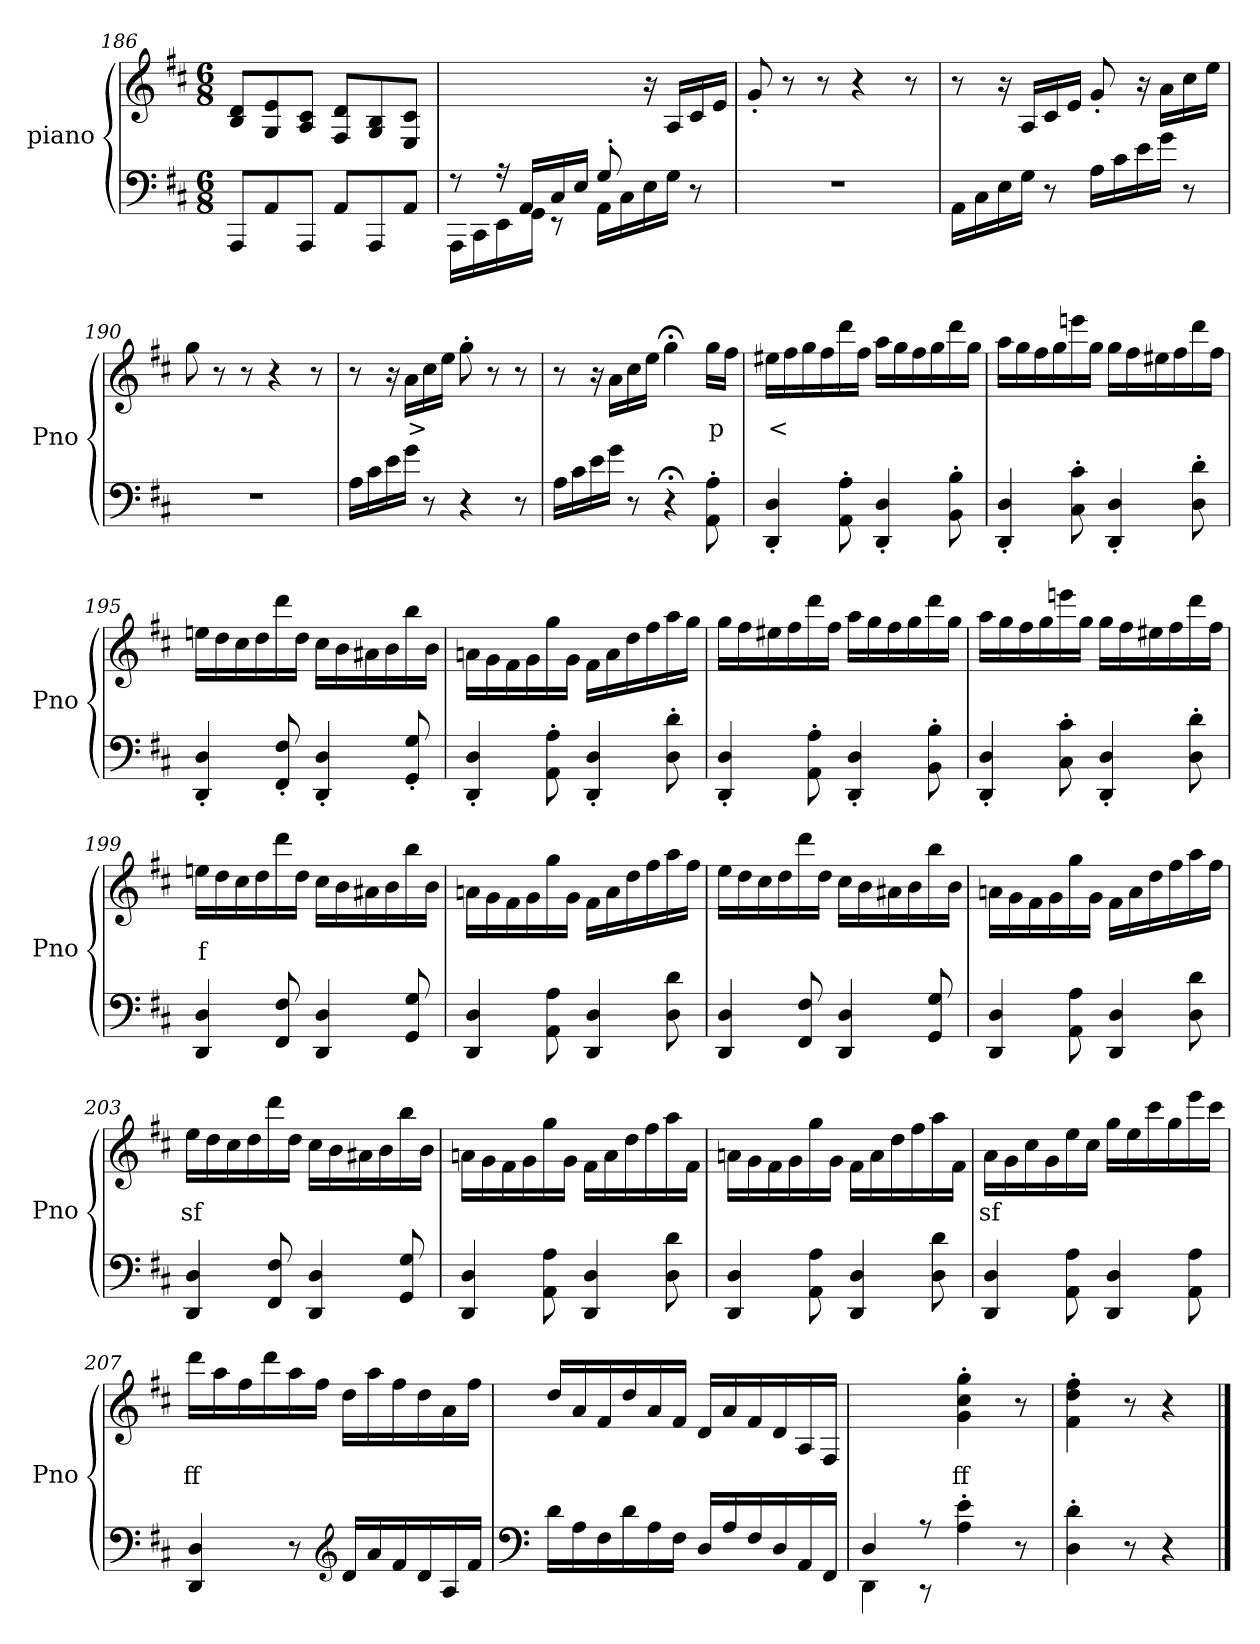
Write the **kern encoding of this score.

**kern	**kern	**text
*part2	*part1	*part1
*staff2	*staff1	*staff1
*I"piano	*I"piano	*
*I'Pno	*I'Pno	*
*clefF4	*clefG2	*
*k[f#c#]	*k[f#c#]	*
*D:	*D:	*
*M6/8	*M6/8	*
=186	=186	=186
8AAA/L	8B/ 8d/L	.
8AA/	8G/ 8e/	.
8AAA/J	8A/ 8c#/J	.
8AA/L	8F#/ 8d/L	.
8AAA/	8G/ 8B/	.
8AA/J	8E/ 8c#/J	.
=187	=187	=187
*^	*	*
8r	16AAA\LL	2ryy	.
.	16CC#\	.	.
16r	16EE\	.	.
16AA/LL	16GG\JJ	.	.
16C#/	8r	.	.
16E/JJ	.	.	.
8G'/	16AA\LL	.	.
.	16C#\	.	.
4ryy	16E\	16r	.
.	16G\JJ	16A/LL	.
.	8r	16c#/	.
.	.	16e/JJ	.
*v	*v	*	*
=188	=188	=188
2.r	8g'/	.
.	8r	.
.	8r	.
.	4r	.
.	8r	.
!!LO:LB:g=z
=189	=189	=189
!	!	!LO:LY:b
16AA\LL	8r	p
16C#\	.	.
16E\	16r	.
16G\JJ	16A/LL	.
8r	16c#/	.
.	16e/JJ	.
16A\LL	8g'/	.
16c#\	.	.
16e\	16r	.
16g\JJ	16a\LL	.
8r	16cc#\	.
.	16ee\JJ	.
=190	=190	=190
2.r	8gg\	.
.	8r	.
.	8r	.
.	4r	.
.	8r	.
=191	=191	=191
16A\LL	8r	.
16c#\	.	.
16e\	16r	.
!	!	!LO:LY:b
16g\JJ	16a\LL	>
8r	16cc#\	.
.	16ee\JJ	.
4r	8gg'\	.
.	8r	.
8r	8r	.
=192	=192	=192
!	!	!LO:LY:b
16A\LL	8r	pp
16c#\	.	.
16e\	16r	.
16g\JJ	16a\LL	.
8r	16cc#\	.
.	16ee\JJ	.
4r;<	4gg;<\	.
!	!	!LO:LY:b
8AA\' 8A\'	16gg\LL	p
.	16ff#\JJ	.
!!LO:LB:g=z
=193	=193	=193
!	!	!LO:LY:b
4DD/' 4D/'	16ee#X\LL	<
.	16ff#\	.
.	16gg\	.
.	16ff#\	.
8AA\' 8A\'	16ddd\	.
.	16ff#\JJ	.
4DD/' 4D/'	16aa\LL	.
.	16gg\	.
.	16ff#\	.
.	16gg\	.
8BB\' 8B\'	16ddd\	.
.	16gg\JJ	.
=194	=194	=194
4DD/' 4D/'	16aa\LL	.
.	16gg\	.
.	16ff#\	.
.	16gg\	.
8C#\' 8c#\'	16eeen\	.
.	16gg\JJ	.
4DD/' 4D/'	16gg\LL	.
.	16ff#\	.
.	16ee#X\	.
.	16ff#\	.
8D\' 8d\'	16ddd\	.
.	16ff#\JJ	.
=195	=195	=195
4DD/' 4D/'	16een\LL	.
.	16dd\	.
.	16cc#\	.
.	16dd\	.
8FF#/' 8F#/'	16ddd\	.
.	16dd\JJ	.
4DD/' 4D/'	16cc#\LL	.
.	16b\	.
.	16a#X\	.
.	16b\	.
8GG/' 8G/'	16bb\	.
.	16b\JJ	.
=196	=196	=196
4DD/' 4D/'	16an\LL	.
.	16g\	.
.	16f#\	.
.	16g\	.
8AA\' 8A\'	16gg\	.
.	16g\JJ	.
4DD/' 4D/'	16f#\LL	.
.	16a\	.
.	16dd\	.
.	16ff#\	.
8D\' 8d\'	16aa\	.
.	16gg\JJ	.
!!LO:LB:g=z
=197	=197	=197
4DD/' 4D/'	16gg\LL	.
.	16ff#\	.
.	16ee#X\	.
.	16ff#\	.
8AA\' 8A\'	16ddd\	.
.	16ff#\JJ	.
4DD/' 4D/'	16aa\LL	.
.	16gg\	.
.	16ff#\	.
.	16gg\	.
8BB\' 8B\'	16ddd\	.
.	16gg\JJ	.
=198	=198	=198
4DD/' 4D/'	16aa\LL	.
.	16gg\	.
.	16ff#\	.
.	16gg\	.
8C#\' 8c#\'	16eeen\	.
.	16gg\JJ	.
4DD/' 4D/'	16gg\LL	.
.	16ff#\	.
.	16ee#X\	.
.	16ff#\	.
8D\' 8d\'	16ddd\	.
.	16ff#\JJ	.
=199	=199	=199
!	!	!LO:LY:b
4DD/ 4D/	16een\LL	f
.	16dd\	.
.	16cc#\	.
.	16dd\	.
8FF#/ 8F#/	16ddd\	.
.	16dd\JJ	.
4DD/ 4D/	16cc#\LL	.
.	16b\	.
.	16a#X\	.
.	16b\	.
8GG/ 8G/	16bb\	.
.	16b\JJ	.
=200	=200	=200
4DD/ 4D/	16an\LL	.
.	16g\	.
.	16f#\	.
.	16g\	.
8AA\ 8A\	16gg\	.
.	16g\JJ	.
4DD/ 4D/	16f#\LL	.
.	16a\	.
.	16dd\	.
.	16ff#\	.
8D\ 8d\	16aa\	.
.	16ff#\JJ	.
!!LO:PB:g=z
=201	=201	=201
4DD/ 4D/	16ee\LL	.
.	16dd\	.
.	16cc#\	.
.	16dd\	.
8FF#/ 8F#/	16ddd\	.
.	16dd\JJ	.
4DD/ 4D/	16cc#\LL	.
.	16b\	.
.	16a#X\	.
.	16b\	.
8GG/ 8G/	16bb\	.
.	16b\JJ	.
=202	=202	=202
4DD/ 4D/	16an\LL	.
.	16g\	.
.	16f#\	.
.	16g\	.
8AA\ 8A\	16gg\	.
.	16g\JJ	.
4DD/ 4D/	16f#\LL	.
.	16a\	.
.	16dd\	.
.	16ff#\	.
8D\ 8d\	16aa\	.
.	16ff#\JJ	.
=203	=203	=203
!	!	!LO:LY:b
4DD/ 4D/	16ee\LL	sf
.	16dd\	.
.	16cc#\	.
.	16dd\	.
8FF#/ 8F#/	16ddd\	.
.	16dd\JJ	.
4DD/ 4D/	16cc#\LL	.
.	16b\	.
.	16a#X\	.
.	16b\	.
8GG/ 8G/	16bb\	.
.	16b\JJ	.
=204	=204	=204
4DD/ 4D/	16an\LL	.
.	16g\	.
.	16f#\	.
.	16g\	.
8AA\ 8A\	16gg\	.
.	16g\JJ	.
4DD/ 4D/	16f#\LL	.
.	16a\	.
.	16dd\	.
.	16ff#\	.
8D\ 8d\	16aa\	.
.	16f#\JJ	.
!!LO:LB:g=z
=205	=205	=205
4DD/ 4D/	16an\LL	.
.	16g\	.
.	16f#\	.
.	16g\	.
8AA\ 8A\	16gg\	.
.	16g\JJ	.
4DD/ 4D/	16f#\LL	.
.	16a\	.
.	16dd\	.
.	16ff#\	.
8D\ 8d\	16aa\	.
.	16f#\JJ	.
=206	=206	=206
!	!	!LO:LY:b
4DD/ 4D/	16a\LL	sf
.	16g\	.
.	16cc#\	.
.	16g\	.
8AA\ 8A\	16ee\	.
.	16cc#\JJ	.
4DD/ 4D/	16gg\LL	.
.	16ee\	.
.	16ccc#\	.
.	16gg\	.
8AA\ 8A\	16eee\	.
.	16ccc#\JJ	.
=207	=207	=207
!	!	!LO:LY:b
4DD/ 4D/	16ddd\LL	ff
.	16aa\	.
.	16ff#\	.
.	16ddd\	.
8r	16aa\	.
.	16ff#\JJ	.
*clefG2	*	*
16d/LL	16dd\LL	.
16a/	16aa\	.
16f#/	16ff#\	.
16d/	16dd\	.
16A/	16a\	.
16f#/JJ	16ff#\JJ	.
=208	=208	=208
*clefF4	*	*
16d\LL	16dd/LL	.
16A\	16a/	.
16F#\	16f#/	.
16d\	16dd/	.
16A\	16a/	.
16F#\JJ	16f#/JJ	.
16D/LL	16d/LL	.
16A/	16a/	.
16F#/	16f#/	.
16D/	16d/	.
16AA/	16A/	.
16FF#/JJ	16F#/JJ	.
!!LO:LB:g=z
=209	=209	=209
*^	*	*
4D/	4DD\	4.ryy	.
8r	8r	.	.
!	!	!	!LO:LY:b
4A\' 4e\'	4.ryy	4g\' 4cc#\' 4gg\'	ff
8r	.	8r	.
*v	*v	*	*
=210	=210	=210
4D\' 4d\'	4f#\' 4dd\' 4ff#\'	.
8r	8r	.
4r	4r	.
==	==	==
*-	*-	*-
